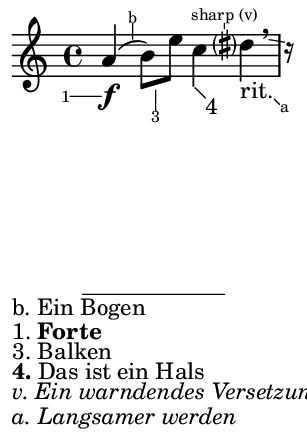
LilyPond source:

%% Generated by lilypond-book.py
%% Options: [exampleindent=10.16\mm,indent=0\mm,line-width=160\mm,papersize=a8,quote,ragged-right]
\include "lilypond-book-preamble.ly"


% ****************************************************************
% Start cut-&-pastable-section
% ****************************************************************



\paper {
  #(set-paper-size "a8")
  indent = 0\mm
  line-width = 160\mm
  % offset the left padding, also add 1mm as lilypond creates cropped
  % images with a little space on the right
  line-width = #(- line-width (* mm  3.000000) (* mm 1))
  line-width = 160\mm - 2.0 * 10.16\mm
  % offset the left padding, also add 1mm as lilypond creates cropped
  % images with a little space on the right
  line-width = #(- line-width (* mm  3.000000) (* mm 1))
  ragged-right = ##t
}

\layout {
  
}





% ****************************************************************
% ly snippet:
% ****************************************************************
\sourcefileline 1416
\book {
  \header { tagline = ##f }
  \relative c' {
    a'4-\footnote
      \markup { \teeny 1 } #'(-3 . 0)
      \markup { 1. \bold Forte } \f
    -\footnote
      \markup { \teeny b } #'(0 . 1.5)
      \markup { b. Ein Bogen } (
    b8)-\footnote
      \markup { \teeny 3 } #'(0 . -2)
      \markup { 3. Balken } [
    e]
    \single\footnote
      \markup { 4 } #'(1 . -1)
      \markup  { \bold 4. { Das ist ein Hals } } Stem
    c4
    \single\footnote
      \markup \concat \teeny { "sharp (v)" }
          #'(0 . 0.5)
      \markup \italic { v. Ein warndendes Versetzungszeichen } AccidentalCautionary
    dis?4-\footnote
      \markup \concat \teeny { "a" } #'(0.5 . -0.5)
      \markup \italic { a. Langsamer werden } _"rit."
    \footnote
      \markup { \teeny \musicglyph #"rests.4" }
          #'(1.5 . -0.25)
      \markup { \null } \breathe
  }
}



% ****************************************************************
% end ly snippet
% ****************************************************************
